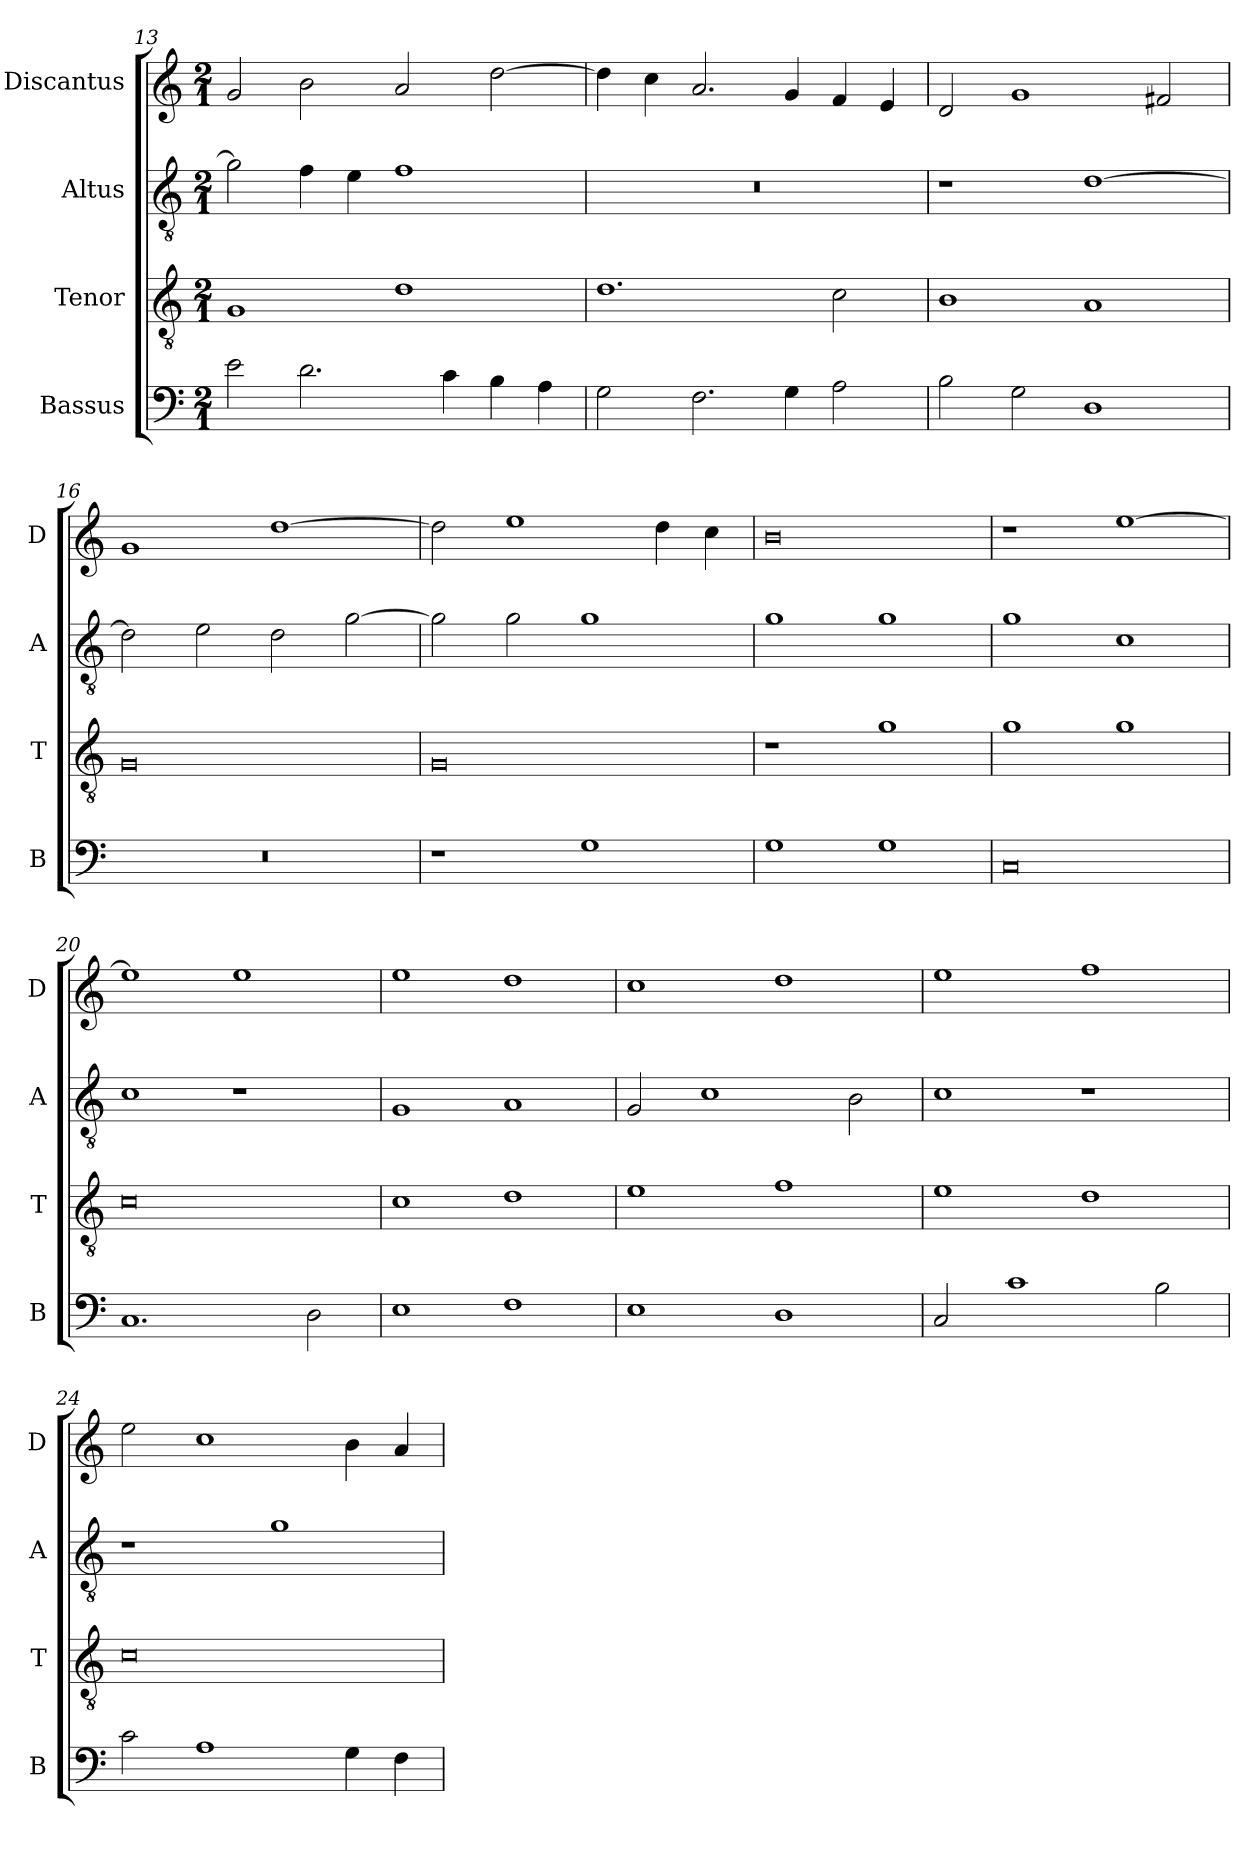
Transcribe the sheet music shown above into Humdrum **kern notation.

**kern	**kern	**kern	**kern
*part4	*part3	*part2	*part1
*staff4	*staff3	*staff2	*staff1
*I"Bassus	*I"Tenor	*I"Altus	*I"Discantus
*I'B	*I'T	*I'A	*I'D
*clefF4	*clefGv2	*clefGv2	*clefG2
*k[]	*k[]	*k[]	*k[]
*M2/1	*M2/1	*M2/1	*M2/1
=13	=13	=13	=13
2e	1G	2g]	2g
2.d	.	4f	2b
.	.	4e	.
.	1d	1f	2a
4c	.	.	.
4B	.	.	[2dd
4A	.	.	.
=14	=14	=14	=14
2G	1.d	0r	4dd]
.	.	.	4cc
2.F	.	.	2.a
4G	.	.	4g
2A	2c	.	4f
.	.	.	4e
=15	=15	=15	=15
2B	1B	1r	2d
2G	.	.	1g
1D	1A	[1d	.
.	.	.	2f#X
=16	=16	=16	=16
0r	0G	2d]	1g
.	.	2e	.
.	.	2d	[1dd
.	.	[2g	.
=17	=17	=17	=17
1r	0G	2g]	2dd]
.	.	2g	1ee
1G	.	1g	.
.	.	.	4dd
.	.	.	4cc
=18	=18	=18	=18
1G	1r	1g	0b
1G	1g	1g	.
=19	=19	=19	=19
0C	1g	1g	1r
.	1g	1c	[1ee
=20	=20	=20	=20
1.C	0c	1c	1ee]
.	.	1r	1ee
2D	.	.	.
=21	=21	=21	=21
1E	1c	1G	1ee
1F	1d	1A	1dd
=22	=22	=22	=22
1E	1e	2G	1cc
.	.	1c	.
1D	1f	.	1dd
.	.	2B	.
=23	=23	=23	=23
2C	1e	1c	1ee
1c	.	.	.
.	1d	1r	1ff
2B	.	.	.
=24	=24	=24	=24
2c	0c	1r	2ee
1A	.	.	1cc
.	.	1g	.
4G	.	.	4b
4F	.	.	4a
=	=	=	=
*-	*-	*-	*-
